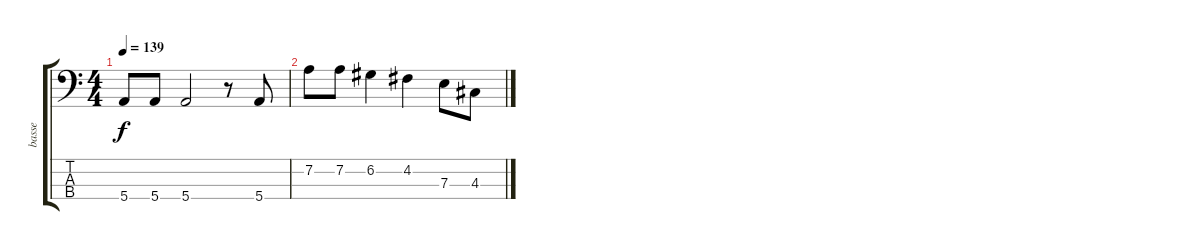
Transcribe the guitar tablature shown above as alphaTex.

\track ("basse" "basse") {instrument electricbassfinger}
\staff {score tabs}
\tuning (G2 D2 A1 E1) {hide}
\ts (4 4)
\tempo 139
\clef f4
\ks c
5.4.8{dy f} 5.4.8 5.4.2 r.8 5.4.8 |
7.2.8 7.2.8 6.2.4 4.2.4 7.3.8 4.3.8
